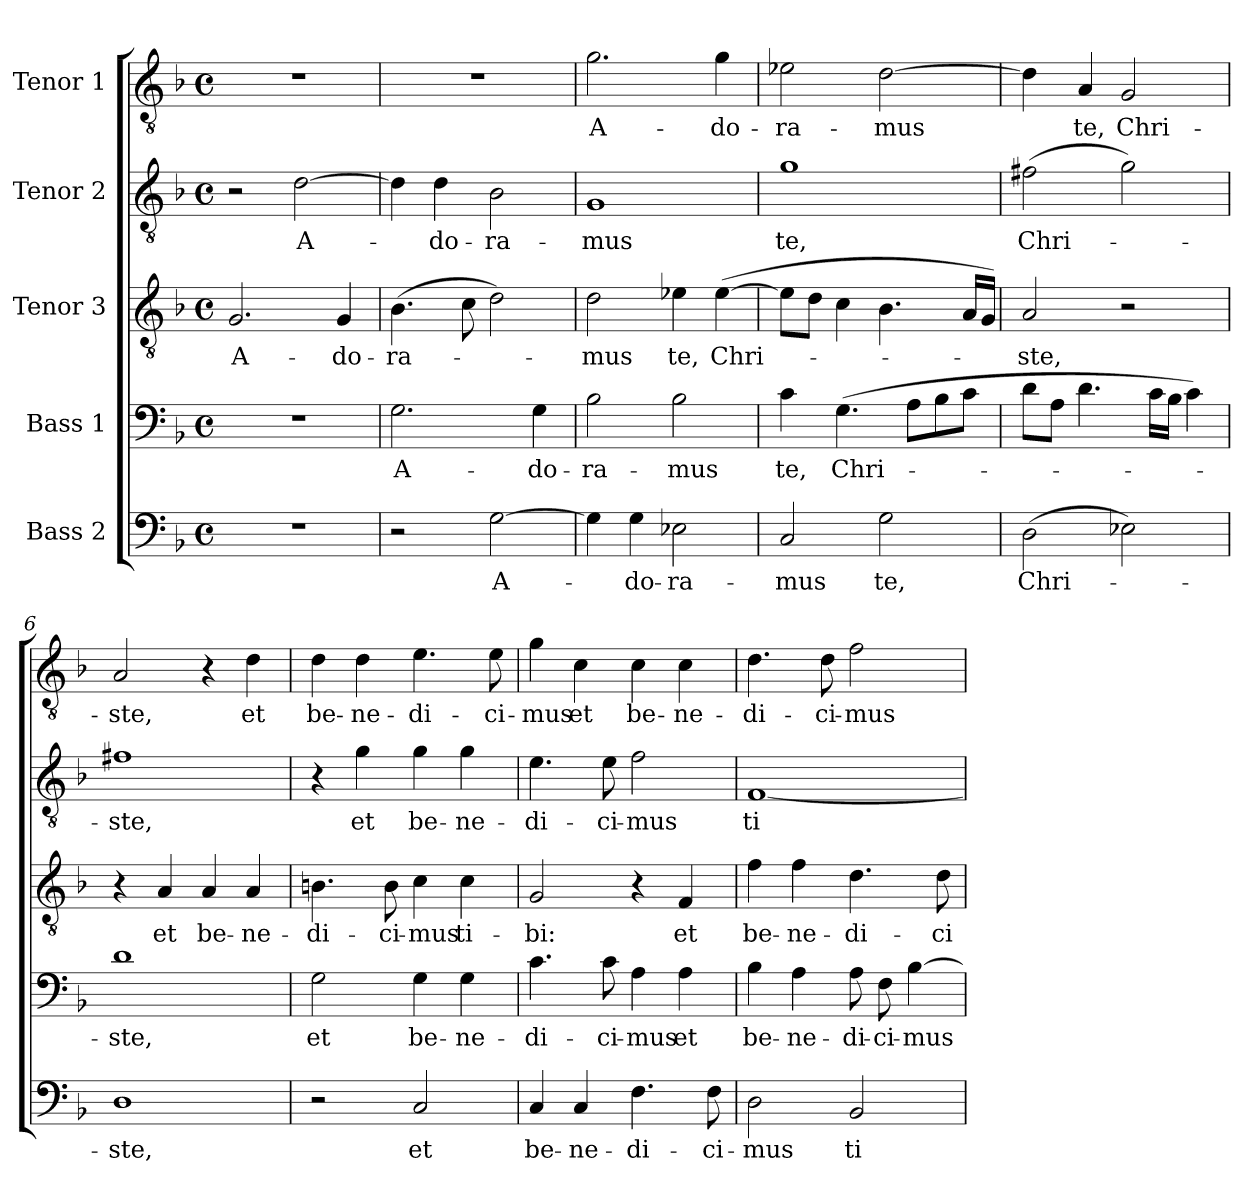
**kern	**text	**kern	**text	**kern	**text	**kern	**text	**kern	**text
*part5	*part5	*part4	*part4	*part3	*part3	*part2	*part2	*part1	*part1
*staff5	*staff5	*staff4	*staff4	*staff3	*staff3	*staff2	*staff2	*staff1	*staff1
*I"Bass 2	*	*I"Bass 1	*	*I"Tenor 3	*	*I"Tenor 2	*	*I"Tenor 1	*
*clefF4	*	*clefF4	*	*clefGv2	*	*clefGv2	*	*clefGv2	*
*k[b-]	*	*k[b-]	*	*k[b-]	*	*k[b-]	*	*k[b-]	*
*F:	*	*F:	*	*F:	*	*F:	*	*F:	*
*M4/4	*	*M4/4	*	*M4/4	*	*M4/4	*	*M4/4	*
*met(c)	*	*met(c)	*	*met(c)	*	*met(c)	*	*met(c)	*
=1	=1	=1	=1	=1	=1	=1	=1	=1	=1
1r	.	1r	.	2.G/	A-	2r	.	1r	.
.	.	.	.	.	.	[2d\	A-	.	.
.	.	.	.	4G/	-do-	.	.	.	.
=2	=2	=2	=2	=2	=2	=2	=2	=2	=2
2r	.	2.G\	A-	(4.B-\	-ra-	4d\]	.	1r	.
.	.	.	.	.	.	4d\	-do-	.	.
.	.	.	.	8c\	.	.	.	.	.
[2G\	A-	.	.	2d\)	.	2B-\	-ra-	.	.
.	.	4G\	-do-	.	.	.	.	.	.
=3	=3	=3	=3	=3	=3	=3	=3	=3	=3
4G\]	.	2B-\	-ra-	2d\	-mus	1G	-mus	2.g\	A-
4G\	-do-	.	.	.	.	.	.	.	.
2E-X\	-ra-	2B-\	-mus	4e-X\	te,	.	.	.	.
.	.	.	.	([4e-\	Chri-	.	.	4g\	-do-
=4	=4	=4	=4	=4	=4	=4	=4	=4	=4
2C/	-mus	4c\	te,	8e-\L]	.	1g	te,	2e-X\	-ra-
.	.	.	.	8d\J	.	.	.	.	.
.	.	(4.G\	Chri-	4c\	.	.	.	.	.
2G\	te,	.	.	4.B-\	.	.	.	[2d\	-mus
.	.	8A\L	.	.	.	.	.	.	.
.	.	8B-\	.	.	.	.	.	.	.
.	.	8c\J	.	16A/LL	.	.	.	.	.
.	.	.	.	16G/JJ)	.	.	.	.	.
=5	=5	=5	=5	=5	=5	=5	=5	=5	=5
(2D\	Chri-	8d\L	.	2A/	-ste,	(2f#X\	Chri-	4d\]	.
.	.	8A\J	.	.	.	.	.	.	.
.	.	4.d\	.	.	.	.	.	4A/	te,
2E-X\)	.	.	.	2r	.	2g\)	.	2G/	Chri-
.	.	16c\LL	.	.	.	.	.	.	.
.	.	16B-\JJ	.	.	.	.	.	.	.
.	.	4c\)	.	.	.	.	.	.	.
=6	=6	=6	=6	=6	=6	=6	=6	=6	=6
1D	-ste,	1d	-ste,	4r	.	1f#X	-ste,	2A/	-ste,
.	.	.	.	4A/	et	.	.	.	.
.	.	.	.	4A/	be-	.	.	4r	.
.	.	.	.	4A/	-ne-	.	.	4d\	et
!!LO:LB:g=z
=7	=7	=7	=7	=7	=7	=7	=7	=7	=7
2r	.	2G\	et	4.Bn\	-di-	4r	.	4d\	be-
.	.	.	.	.	.	4g\	et	4d\	-ne-
.	.	.	.	8B\	-ci-	.	.	.	.
2C/	et	4G\	be-	4c\	-mus	4g\	be-	4.e\	-di-
.	.	4G\	-ne-	4c\	ti-	4g\	-ne-	.	.
.	.	.	.	.	.	.	.	8e\	-ci-
=8	=8	=8	=8	=8	=8	=8	=8	=8	=8
4C/	be-	4.c\	-di-	2G/	-bi:	4.e\	-di-	4g\	-mus
4C/	-ne-	.	.	.	.	.	.	4c\	et
.	.	8c\	-ci-	.	.	8e\	-ci-	.	.
4.F\	-di-	4A\	-mus	4r	.	2f\	-mus	4c\	be-
.	.	4A\	et	4F/	et	.	.	4c\	-ne-
8F\	-ci-	.	.	.	.	.	.	.	.
=9	=9	=9	=9	=9	=9	=9	=9	=9	=9
2D\	-mus	4B-\	be-	4f\	be-	[1F	ti-	4.d\	-di-
.	.	4A\	-ne-	4f\	-ne-	.	.	.	.
.	.	.	.	.	.	.	.	8d\	-ci-
2BB-/	ti-	8A\	-di-	4.d\	-di-	.	.	2f\	-mus
.	.	8F\	-ci-	.	.	.	.	.	.
.	.	[4B-\	-mus	.	.	.	.	.	.
.	.	.	.	8d\	-ci-	.	.	.	.
=	=	=	=	=	=	=	=	=	=
*-	*-	*-	*-	*-	*-	*-	*-	*-	*-
